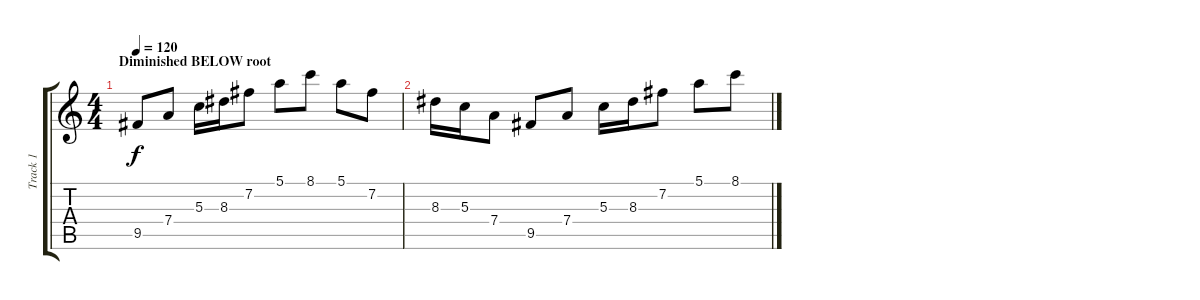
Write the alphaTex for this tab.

\track ("Track 1" "Track 1") {instrument acousticguitarsteel}
\staff {score tabs}
\tuning (E4 B3 G3 D3 A2 E2) {hide}
\ts (4 4)
\section ("" "Diminished BELOW root")
\tempo 120
\clef g2
\ks c
9.5.8{dy f} 7.4.8 5.3.16 8.3.16 7.2.8 5.1.8 8.1.8 5.1.8 7.2.8 |
8.3.16 5.3.16 7.4.8 9.5.8 7.4.8 5.3.16 8.3.16 7.2.8 5.1.8 8.1.8
